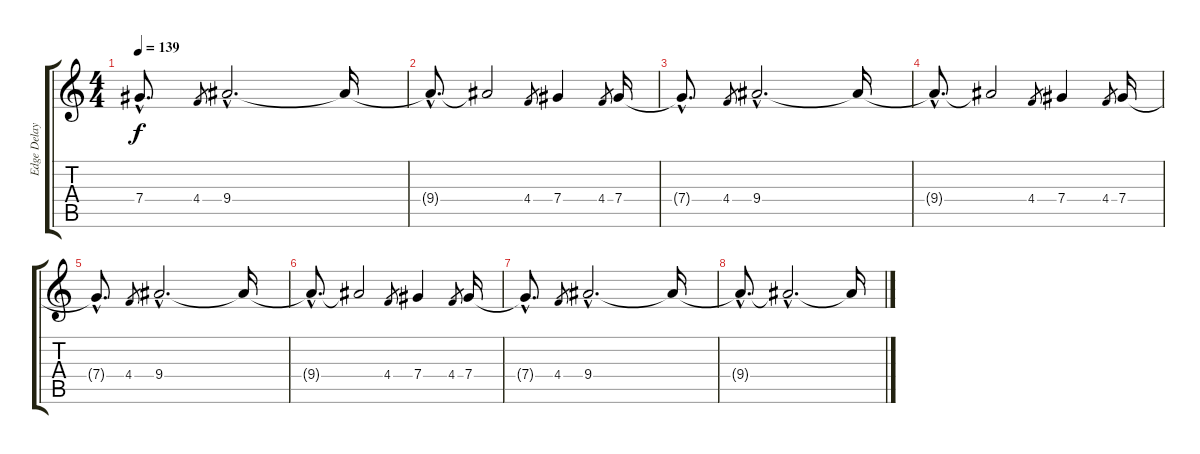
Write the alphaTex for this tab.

\track ("Edge Delay 1" "Edge Delay") {instrument overdrivenguitar}
\staff {score tabs}
\tuning (Eb4 Bb3 Gb3 Db3 Ab2 Eb2) {hide}
\ts (4 4)
\tempo 139
\clef g2
\ks c
7.4{hac t}.8{d dy f} 4.4.8{gr} 9.4{hac}.2{d} 9.4{t}.16 |
9.4{hac t}.8{d} 9.4{t}.2 4.4.8{gr} 7.4.4 4.4.8{gr} 7.4.16 |
7.4{hac t}.8{d} 4.4.8{gr} 9.4{hac}.2{d} 9.4{t}.16 |
9.4{hac t}.8{d} 9.4{t}.2 4.4.8{gr} 7.4.4 4.4.8{gr} 7.4.16 |
7.4{hac t}.8{d} 4.4.8{gr} 9.4{hac}.2{d} 9.4{t}.16 |
9.4{hac t}.8{d} 9.4{t}.2 4.4.8{gr} 7.4.4 4.4.8{gr} 7.4.16 |
7.4{hac t}.8{d} 4.4.8{gr} 9.4{hac}.2{d} 9.4{t}.16 |
9.4{hac t}.8{d} 9.4{hac t}.2{d} 9.4{t}.16
